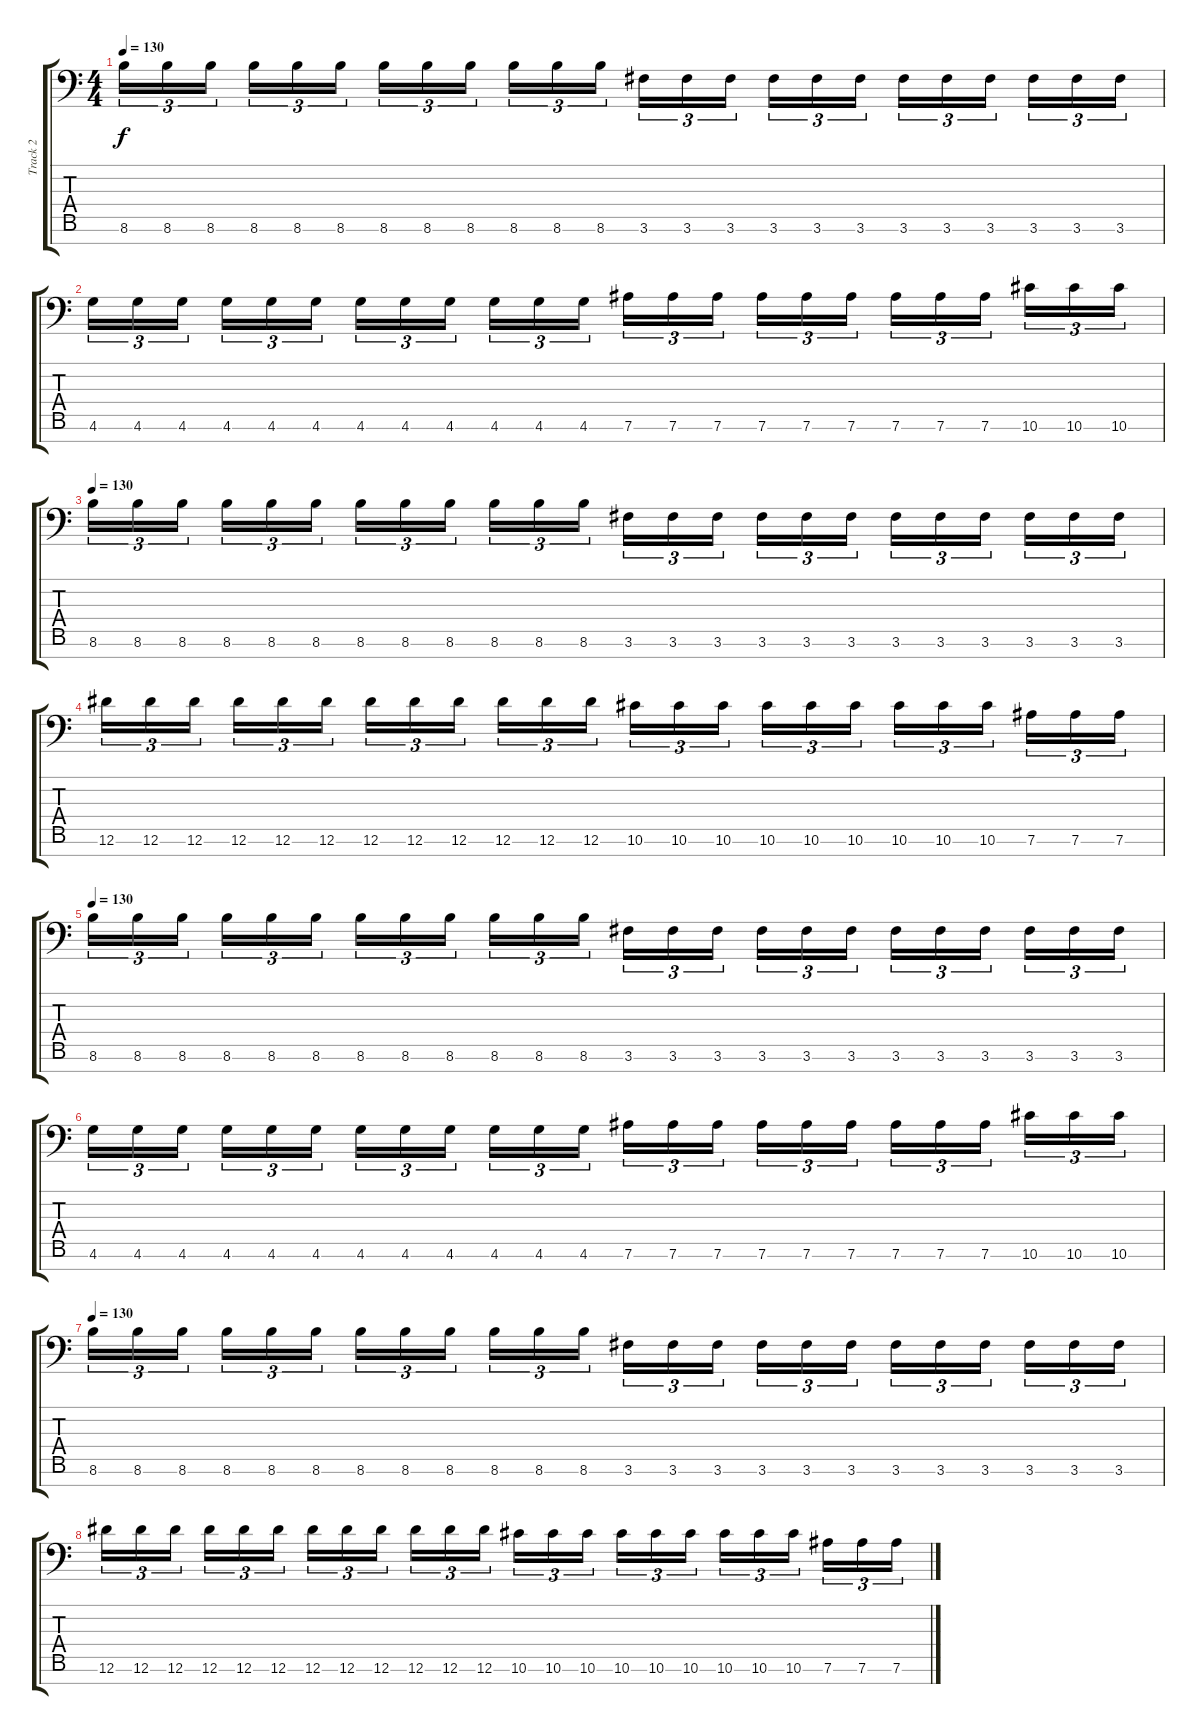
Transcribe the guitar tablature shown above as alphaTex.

\track ("Track 2" "Track 2") {instrument distortionguitar}
\staff {score tabs}
\tuning (Eb4 Bb3 Gb3 Db3 Ab2 Eb2 Ab1) {hide}
\ts (4 4)
\tempo 130
\clef f4
\ks c
8.6.16{tu (3 2) dy f} 8.6.16{tu (3 2)} 8.6.16{tu (3 2) beam splitsecondary} 8.6.16{tu (3 2)} 8.6.16{tu (3 2)} 8.6.16{tu (3 2)} 8.6.16{tu (3 2)} 8.6.16{tu (3 2)} 8.6.16{tu (3 2) beam splitsecondary} 8.6.16{tu (3 2)} 8.6.16{tu (3 2)} 8.6.16{tu (3 2)} 3.6.16{tu (3 2)} 3.6.16{tu (3 2)} 3.6.16{tu (3 2) beam splitsecondary} 3.6.16{tu (3 2)} 3.6.16{tu (3 2)} 3.6.16{tu (3 2)} 3.6.16{tu (3 2)} 3.6.16{tu (3 2)} 3.6.16{tu (3 2) beam splitsecondary} 3.6.16{tu (3 2)} 3.6.16{tu (3 2)} 3.6.16{tu (3 2)} |
4.6.16{tu (3 2)} 4.6.16{tu (3 2)} 4.6.16{tu (3 2) beam splitsecondary} 4.6.16{tu (3 2)} 4.6.16{tu (3 2)} 4.6.16{tu (3 2)} 4.6.16{tu (3 2)} 4.6.16{tu (3 2)} 4.6.16{tu (3 2) beam splitsecondary} 4.6.16{tu (3 2)} 4.6.16{tu (3 2)} 4.6.16{tu (3 2)} 7.6.16{tu (3 2)} 7.6.16{tu (3 2)} 7.6.16{tu (3 2) beam splitsecondary} 7.6.16{tu (3 2)} 7.6.16{tu (3 2)} 7.6.16{tu (3 2)} 7.6.16{tu (3 2)} 7.6.16{tu (3 2)} 7.6.16{tu (3 2) beam splitsecondary} 10.6.16{tu (3 2)} 10.6.16{tu (3 2)} 10.6.16{tu (3 2)} |
\tempo 130
8.6.16{tu (3 2)} 8.6.16{tu (3 2)} 8.6.16{tu (3 2) beam splitsecondary} 8.6.16{tu (3 2)} 8.6.16{tu (3 2)} 8.6.16{tu (3 2)} 8.6.16{tu (3 2)} 8.6.16{tu (3 2)} 8.6.16{tu (3 2) beam splitsecondary} 8.6.16{tu (3 2)} 8.6.16{tu (3 2)} 8.6.16{tu (3 2)} 3.6.16{tu (3 2)} 3.6.16{tu (3 2)} 3.6.16{tu (3 2) beam splitsecondary} 3.6.16{tu (3 2)} 3.6.16{tu (3 2)} 3.6.16{tu (3 2)} 3.6.16{tu (3 2)} 3.6.16{tu (3 2)} 3.6.16{tu (3 2) beam splitsecondary} 3.6.16{tu (3 2)} 3.6.16{tu (3 2)} 3.6.16{tu (3 2)} |
12.6.16{tu (3 2)} 12.6.16{tu (3 2)} 12.6.16{tu (3 2) beam splitsecondary} 12.6.16{tu (3 2)} 12.6.16{tu (3 2)} 12.6.16{tu (3 2)} 12.6.16{tu (3 2)} 12.6.16{tu (3 2)} 12.6.16{tu (3 2) beam splitsecondary} 12.6.16{tu (3 2)} 12.6.16{tu (3 2)} 12.6.16{tu (3 2)} 10.6.16{tu (3 2)} 10.6.16{tu (3 2)} 10.6.16{tu (3 2) beam splitsecondary} 10.6.16{tu (3 2)} 10.6.16{tu (3 2)} 10.6.16{tu (3 2)} 10.6.16{tu (3 2)} 10.6.16{tu (3 2)} 10.6.16{tu (3 2) beam splitsecondary} 7.6.16{tu (3 2)} 7.6.16{tu (3 2)} 7.6.16{tu (3 2)} |
\tempo 130
8.6.16{tu (3 2)} 8.6.16{tu (3 2)} 8.6.16{tu (3 2) beam splitsecondary} 8.6.16{tu (3 2)} 8.6.16{tu (3 2)} 8.6.16{tu (3 2)} 8.6.16{tu (3 2)} 8.6.16{tu (3 2)} 8.6.16{tu (3 2) beam splitsecondary} 8.6.16{tu (3 2)} 8.6.16{tu (3 2)} 8.6.16{tu (3 2)} 3.6.16{tu (3 2)} 3.6.16{tu (3 2)} 3.6.16{tu (3 2) beam splitsecondary} 3.6.16{tu (3 2)} 3.6.16{tu (3 2)} 3.6.16{tu (3 2)} 3.6.16{tu (3 2)} 3.6.16{tu (3 2)} 3.6.16{tu (3 2) beam splitsecondary} 3.6.16{tu (3 2)} 3.6.16{tu (3 2)} 3.6.16{tu (3 2)} |
4.6.16{tu (3 2)} 4.6.16{tu (3 2)} 4.6.16{tu (3 2) beam splitsecondary} 4.6.16{tu (3 2)} 4.6.16{tu (3 2)} 4.6.16{tu (3 2)} 4.6.16{tu (3 2)} 4.6.16{tu (3 2)} 4.6.16{tu (3 2) beam splitsecondary} 4.6.16{tu (3 2)} 4.6.16{tu (3 2)} 4.6.16{tu (3 2)} 7.6.16{tu (3 2)} 7.6.16{tu (3 2)} 7.6.16{tu (3 2) beam splitsecondary} 7.6.16{tu (3 2)} 7.6.16{tu (3 2)} 7.6.16{tu (3 2)} 7.6.16{tu (3 2)} 7.6.16{tu (3 2)} 7.6.16{tu (3 2) beam splitsecondary} 10.6.16{tu (3 2)} 10.6.16{tu (3 2)} 10.6.16{tu (3 2)} |
\tempo 130
8.6.16{tu (3 2)} 8.6.16{tu (3 2)} 8.6.16{tu (3 2) beam splitsecondary} 8.6.16{tu (3 2)} 8.6.16{tu (3 2)} 8.6.16{tu (3 2)} 8.6.16{tu (3 2)} 8.6.16{tu (3 2)} 8.6.16{tu (3 2) beam splitsecondary} 8.6.16{tu (3 2)} 8.6.16{tu (3 2)} 8.6.16{tu (3 2)} 3.6.16{tu (3 2)} 3.6.16{tu (3 2)} 3.6.16{tu (3 2) beam splitsecondary} 3.6.16{tu (3 2)} 3.6.16{tu (3 2)} 3.6.16{tu (3 2)} 3.6.16{tu (3 2)} 3.6.16{tu (3 2)} 3.6.16{tu (3 2) beam splitsecondary} 3.6.16{tu (3 2)} 3.6.16{tu (3 2)} 3.6.16{tu (3 2)} |
12.6.16{tu (3 2)} 12.6.16{tu (3 2)} 12.6.16{tu (3 2) beam splitsecondary} 12.6.16{tu (3 2)} 12.6.16{tu (3 2)} 12.6.16{tu (3 2)} 12.6.16{tu (3 2)} 12.6.16{tu (3 2)} 12.6.16{tu (3 2) beam splitsecondary} 12.6.16{tu (3 2)} 12.6.16{tu (3 2)} 12.6.16{tu (3 2)} 10.6.16{tu (3 2)} 10.6.16{tu (3 2)} 10.6.16{tu (3 2) beam splitsecondary} 10.6.16{tu (3 2)} 10.6.16{tu (3 2)} 10.6.16{tu (3 2)} 10.6.16{tu (3 2)} 10.6.16{tu (3 2)} 10.6.16{tu (3 2) beam splitsecondary} 7.6.16{tu (3 2)} 7.6.16{tu (3 2)} 7.6.16{tu (3 2)}
